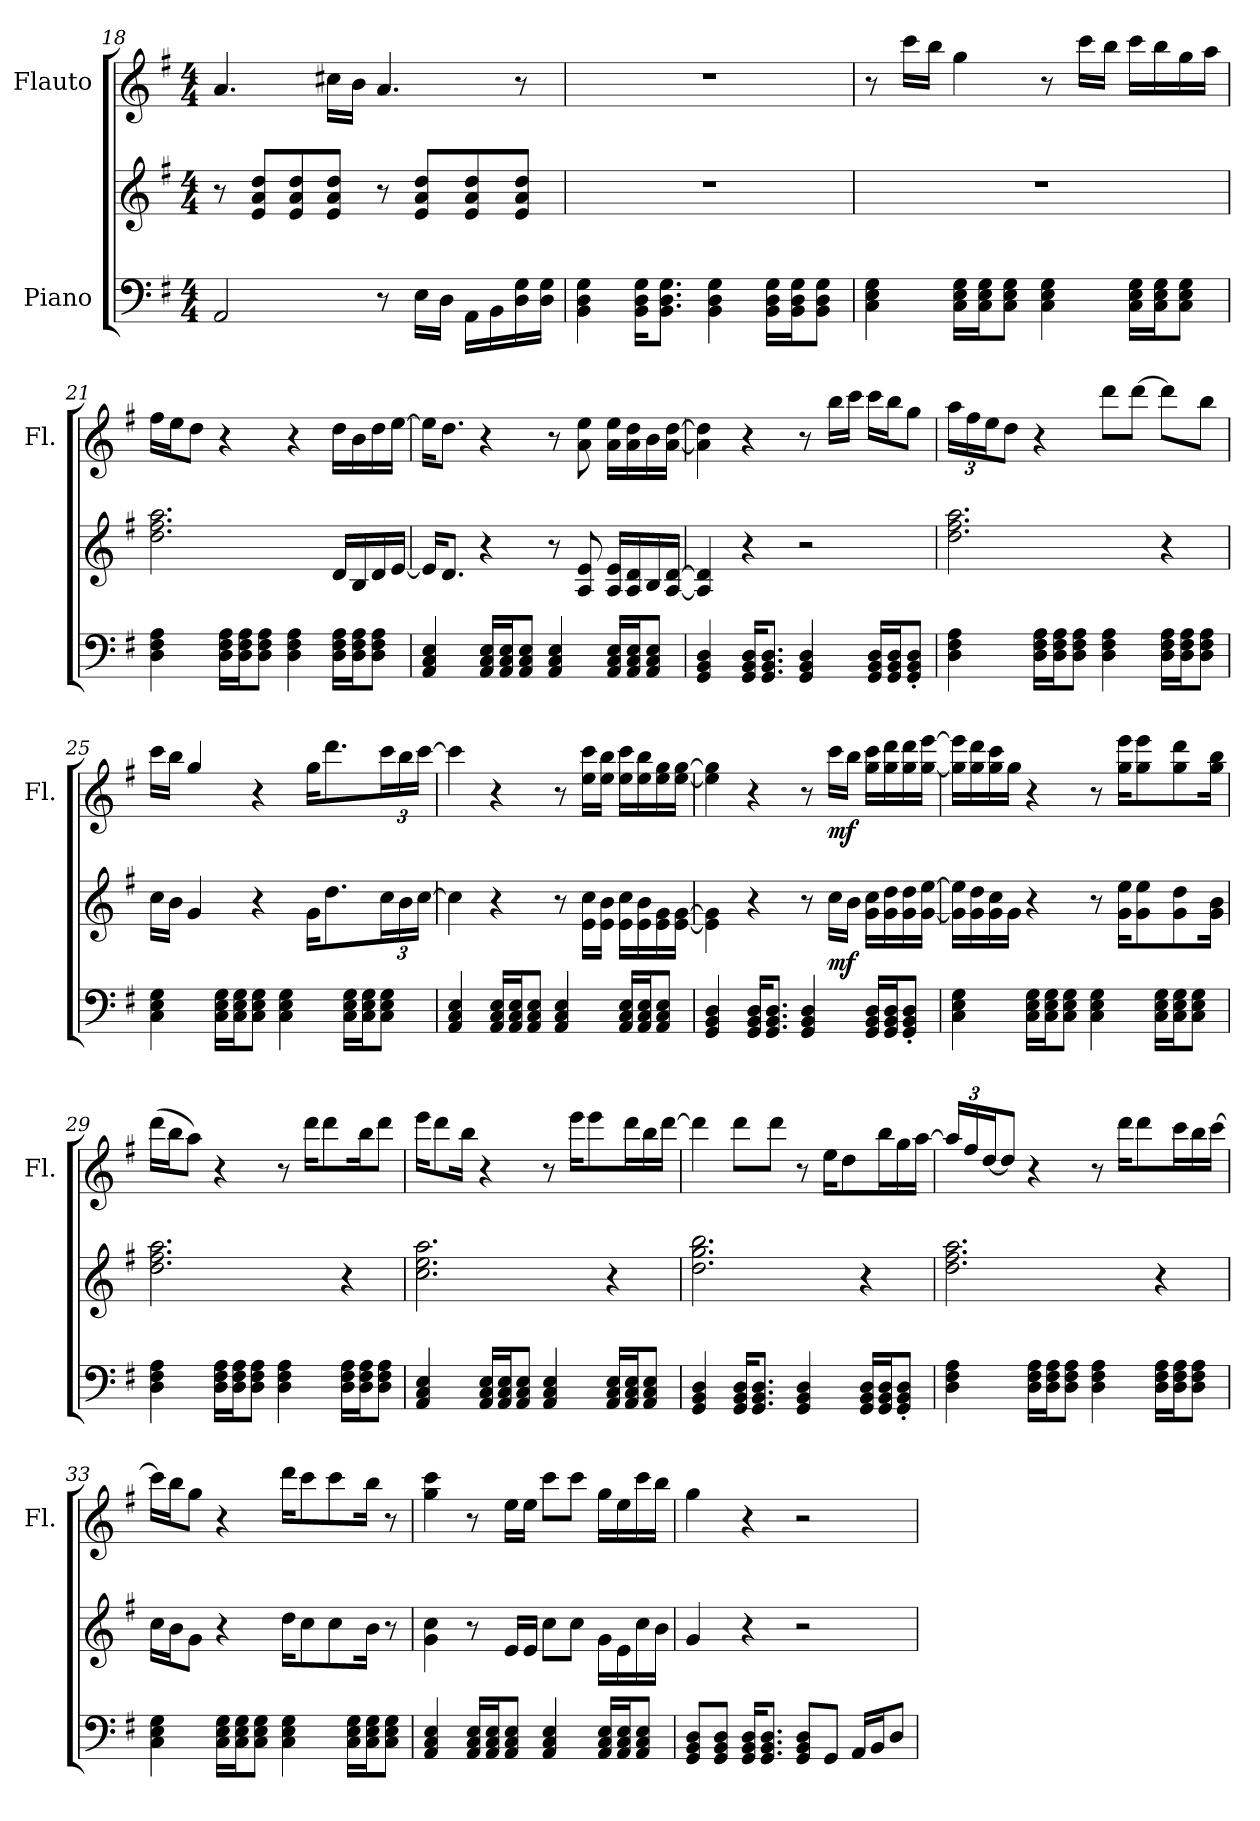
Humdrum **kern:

**kern	**kern	**dynam	**kern	**dynam
*part2	*part2	*part2	*part1	*part1
*staff3	*staff2	*staff2/3	*staff1	*staff1
*I"Piano	*	*	*I"Flauto	*
*	*	*	*I'Fl.	*
!!LO:PB:g=z
*clefF4	*clefG2	*	*clefG2	*
*k[f#]	*k[f#]	*	*k[f#]	*
*M4/4	*M4/4	*	*M4/4	*
=18	=18	=18	=18	=18
2AA/	8r	.	4.a/	.
.	8e/ 8a/ 8dd/L	.	.	.
.	8e/ 8a/ 8dd/	.	.	.
.	8e/ 8a/ 8dd/J	.	16cc#X\LL	.
.	.	.	16b\JJ	.
8r	8r	.	4.a/	.
16E\LL	8e/ 8a/ 8dd/L	.	.	.
16D\JJ	.	.	.	.
16AA\LL	8e/ 8a/ 8dd/	.	.	.
16BB\	.	.	.	.
16D\ 16G\	8e/ 8a/ 8dd/J	.	8r	.
16D\ 16G\JJ	.	.	.	.
=19	=19	=19	=19	=19
4BB\ 4D\ 4G\	1r	.	1r	.
16BB\ 16D\ 16G\KL	.	.	.	.
8.BB\ 8.D\ 8.G\J	.	.	.	.
4BB\ 4D\ 4G\	.	.	.	.
16BB\ 16D\ 16G\LL	.	.	.	.
16BB\ 16D\ 16G\J	.	.	.	.
8BB\ 8D\ 8G\J	.	.	.	.
=20	=20	=20	=20	=20
4C\ 4E\ 4G\	1r	.	8r	.
.	.	.	16ccc\LL	.
.	.	.	16bb\JJ	.
16C\ 16E\ 16G\LL	.	.	4gg\	.
16C\ 16E\ 16G\J	.	.	.	.
8C\ 8E\ 8G\J	.	.	.	.
4C\ 4E\ 4G\	.	.	8r	.
.	.	.	16ccc\LL	.
.	.	.	16bb\JJ	.
16C\ 16E\ 16G\LL	.	.	16ccc\LL	.
16C\ 16E\ 16G\J	.	.	16bb\	.
8C\ 8E\ 8G\J	.	.	16gg\	.
.	.	.	16aa\JJ	.
=21	=21	=21	=21	=21
4D\ 4F#\ 4A\	2.dd\ 2.ff#\ 2.aa\	.	16ff#\LL	.
.	.	.	16ee\J	.
.	.	.	8dd\J	.
16D\ 16F#\ 16A\LL	.	.	4r	.
16D\ 16F#\ 16A\J	.	.	.	.
8D\ 8F#\ 8A\J	.	.	.	.
4D\ 4F#\ 4A\	.	.	4r	.
16D\ 16F#\ 16A\LL	16d/LL	.	16dd\LL	.
16D\ 16F#\ 16A\J	16B/	.	16b\	.
8D\ 8F#\ 8A\J	16d/	.	16dd\	.
.	[16e/JJ	.	[16ee\JJ	.
!!LO:LB:g=z
=22	=22	=22	=22	=22
4AA/ 4C/ 4E/	16e/KL]	.	16ee\KL]	.
.	8.d/J	.	8.dd\J	.
16AA/ 16C/ 16E/LL	4r	.	4r	.
16AA/ 16C/ 16E/J	.	.	.	.
8AA/ 8C/ 8E/J	.	.	.	.
4AA/ 4C/ 4E/	8r	.	8r	.
.	8A/ 8e/	.	8a\ 8ee\	.
16AA/ 16C/ 16E/LL	16A/ 16e/LL	.	16a\ 16ee\LL	.
16AA/ 16C/ 16E/J	16A/ 16d/	.	16a\ 16dd\	.
8AA/ 8C/ 8E/J	16B/	.	16b\	.
.	[16A/ [16d/JJ	.	[16a\ [16dd\JJ	.
=23	=23	=23	=23	=23
4GG/ 4BB/ 4D/	4A/] 4d/]	.	4a\] 4dd\]	.
16GG/ 16BB/ 16D/KL	4r	.	4r	.
8.GG/ 8.BB/ 8.D/J	.	.	.	.
4GG/ 4BB/ 4D/	2r	.	8r	.
.	.	.	16bb\LL	.
.	.	.	16ccc\JJ	.
16GG/ 16BB/ 16D/LL	.	.	16ccc\LL	.
16GG/ 16BB/ 16D/J	.	.	16bb\J	.
8GG/' 8BB/' 8D/'J	.	.	8gg\J	.
=24	=24	=24	=24	=24
*	*	*	*Xbrackettup	*
4D\ 4F#\ 4A\	2.dd\ 2.ff#\ 2.aa\	.	24aa\LL	.
.	.	.	24ff#\	.
.	.	.	24ee\J	.
.	.	.	8dd\J	.
16D\ 16F#\ 16A\LL	.	.	4r	.
16D\ 16F#\ 16A\J	.	.	.	.
8D\ 8F#\ 8A\J	.	.	.	.
4D\ 4F#\ 4A\	.	.	8ddd\L	.
.	.	.	[8ddd\J	.
16D\ 16F#\ 16A\LL	4r	.	8ddd\L]	.
16D\ 16F#\ 16A\J	.	.	.	.
8D\ 8F#\ 8A\J	.	.	8bb\J	.
=25	=25	=25	=25	=25
4C\ 4E\ 4G\	16cc\LL	.	16ccc\LL	.
.	16b\JJ	.	16bb\JJ	.
.	4g/	.	4gg/	.
16C\ 16E\ 16G\LL	.	.	.	.
16C\ 16E\ 16G\J	.	.	.	.
8C\ 8E\ 8G\J	4r	.	4r	.
4C\ 4E\ 4G\	.	.	.	.
.	16g\KL	.	16gg\KL	.
.	8.dd\	.	8.ddd\	.
16C\ 16E\ 16G\LL	.	.	.	.
16C\ 16E\ 16G\J	.	.	.	.
*	*Xbrackettup	*	*	*
8C\ 8E\ 8G\J	24cc\L	.	24ccc\L	.
.	24b\	.	24bb\	.
.	[24cc\JJ	.	[24ccc\JJ	.
!!LO:LB:g=z
=26	=26	=26	=26	=26
4AA/ 4C/ 4E/	4cc\]	.	4ccc\]	.
16AA/ 16C/ 16E/LL	4r	.	4r	.
16AA/ 16C/ 16E/J	.	.	.	.
8AA/ 8C/ 8E/J	.	.	.	.
4AA/ 4C/ 4E/	8r	.	8r	.
.	16e\ 16cc\LL	.	16ee\ 16ccc\LL	.
.	16e\ 16b\JJ	.	16ee\ 16bb\JJ	.
16AA/ 16C/ 16E/LL	16e\ 16cc\LL	.	16ee\ 16ccc\LL	.
16AA/ 16C/ 16E/J	16e\ 16b\	.	16ee\ 16bb\	.
8AA/ 8C/ 8E/J	16e\ 16g\	.	16ee\ 16gg\	.
.	[16e\ [16g\JJ	.	[16ee\ [16gg\JJ	.
=27	=27	=27	=27	=27
4GG/ 4BB/ 4D/	4e\] 4g\]	.	4ee\] 4gg\]	.
16GG/ 16BB/ 16D/KL	4r	.	4r	.
8.GG/ 8.BB/ 8.D/J	.	.	.	.
4GG/ 4BB/ 4D/	8r	.	8r	.
!	!	!LO:DY:b	!	!LO:DY:b
.	16cc\LL	mf	16ccc\LL	mf
.	16b\JJ	.	16bb\JJ	.
16GG/ 16BB/ 16D/LL	16g\ 16cc\LL	.	16gg\ 16ccc\LL	.
16GG/ 16BB/ 16D/J	16g\ 16dd\	.	16gg\ 16ddd\	.
8GG/' 8BB/' 8D/'J	16g\ 16dd\	.	16gg\ 16ddd\	.
.	[16g\ [16ee\JJ	.	[16gg\ [16eee\JJ	.
=28	=28	=28	=28	=28
4C\ 4E\ 4G\	16g\] 16ee\]LL	.	16gg\] 16eee\]LL	.
.	16g\ 16dd\	.	16gg\ 16ddd\	.
.	16g\ 16cc\	.	16gg\ 16ccc\	.
.	16g\JJ	.	16gg\JJ	.
16C\ 16E\ 16G\LL	4r	.	4r	.
16C\ 16E\ 16G\J	.	.	.	.
8C\ 8E\ 8G\J	.	.	.	.
4C\ 4E\ 4G\	8r	.	8r	.
.	16g\ 16ee\KL	.	16gg\ 16eee\KL	.
.	8g\ 8ee\	.	8gg\ 8eee\	.
16C\ 16E\ 16G\LL	.	.	.	.
16C\ 16E\ 16G\J	8g\ 8dd\	.	8gg\ 8ddd\	.
8C\ 8E\ 8G\J	.	.	.	.
.	16g\ 16b\Jk	.	16gg\ 16bb\Jk	.
=29	=29	=29	=29	=29
4D\ 4F#\ 4A\	2.dd\ 2.ff#\ 2.aa\	.	(>16ddd\LL	.
.	.	.	16bb\J	.
.	.	.	8aa\J)	.
16D\ 16F#\ 16A\LL	.	.	4r	.
16D\ 16F#\ 16A\J	.	.	.	.
8D\ 8F#\ 8A\J	.	.	.	.
4D\ 4F#\ 4A\	.	.	8r	.
.	.	.	16ddd\KL	.
.	.	.	8ddd\	.
16D\ 16F#\ 16A\LL	4r	.	.	.
16D\ 16F#\ 16A\J	.	.	16bb\K	.
8D\ 8F#\ 8A\J	.	.	8ddd\J	.
!!LO:LB:g=z
=30	=30	=30	=30	=30
4AA/ 4C/ 4E/	2.cc\ 2.ee\ 2.aa\	.	16eee\KL	.
.	.	.	8ddd\	.
.	.	.	16bb\Jk	.
16AA/ 16C/ 16E/LL	.	.	4r	.
16AA/ 16C/ 16E/J	.	.	.	.
8AA/ 8C/ 8E/J	.	.	.	.
4AA/ 4C/ 4E/	.	.	8r	.
.	.	.	16eee\KL	.
.	.	.	8eee\	.
16AA/ 16C/ 16E/LL	4r	.	.	.
16AA/ 16C/ 16E/J	.	.	16ddd\L	.
8AA/ 8C/ 8E/J	.	.	16bb\	.
.	.	.	[16ddd\JJ	.
=31	=31	=31	=31	=31
4GG/ 4BB/ 4D/	2.dd\ 2.gg\ 2.bb\	.	4ddd\]	.
16GG/ 16BB/ 16D/KL	.	.	8ddd\L	.
8.GG/ 8.BB/ 8.D/J	.	.	.	.
.	.	.	8ddd\J	.
4GG/ 4BB/ 4D/	.	.	8r	.
.	.	.	16ee\KL	.
.	.	.	8dd\	.
16GG/ 16BB/ 16D/LL	4r	.	.	.
16GG/ 16BB/ 16D/J	.	.	16bb\L	.
8GG/' 8BB/' 8D/'J	.	.	16gg\	.
.	.	.	[16aa\JJ	.
=32	=32	=32	=32	=32
4D\ 4F#\ 4A\	2.dd\ 2.ff#\ 2.aa\	.	24aa/LL]	.
.	.	.	24ff#/	.
.	.	.	[24dd/J	.
.	.	.	8dd/J]	.
16D\ 16F#\ 16A\LL	.	.	4r	.
16D\ 16F#\ 16A\J	.	.	.	.
8D\ 8F#\ 8A\J	.	.	.	.
4D\ 4F#\ 4A\	.	.	8r	.
.	.	.	16ddd\KL	.
.	.	.	8ddd\	.
16D\ 16F#\ 16A\LL	4r	.	.	.
16D\ 16F#\ 16A\J	.	.	16ccc\L	.
8D\ 8F#\ 8A\J	.	.	16bb\	.
.	.	.	[16ccc\JJ	.
=33	=33	=33	=33	=33
4C\ 4E\ 4G\	16cc\LL	.	16ccc\LL]	.
.	16b\J	.	16bb\J	.
.	8g\J	.	8gg\J	.
16C\ 16E\ 16G\LL	4r	.	4r	.
16C\ 16E\ 16G\J	.	.	.	.
8C\ 8E\ 8G\J	.	.	.	.
4C\ 4E\ 4G\	16dd\KL	.	16ddd\KL	.
.	8cc\	.	8ccc\	.
.	8cc\	.	8ccc\	.
16C\ 16E\ 16G\LL	.	.	.	.
16C\ 16E\ 16G\J	16b\Jk	.	16bb\Jk	.
8C\ 8E\ 8G\J	8r	.	8r	.
!!LO:LB:g=z
=34	=34	=34	=34	=34
4AA/ 4C/ 4E/	4g\ 4cc\	.	4gg\ 4ccc\	.
16AA/ 16C/ 16E/LL	8r	.	8r	.
16AA/ 16C/ 16E/J	.	.	.	.
8AA/ 8C/ 8E/J	16e/LL	.	16ee\LL	.
.	16e/JJ	.	16ee\JJ	.
4AA/ 4C/ 4E/	8cc\L	.	8ccc\L	.
.	8cc\J	.	8ccc\J	.
16AA/ 16C/ 16E/LL	16g\LL	.	16gg\LL	.
16AA/ 16C/ 16E/J	16e\	.	16ee\	.
8AA/ 8C/ 8E/J	16cc\	.	16ccc\	.
.	16b\JJ	.	16bb\JJ	.
=35	=35	=35	=35	=35
8GG/ 8BB/ 8D/L	4g/	.	4gg\	.
8GG/ 8BB/ 8D/J	.	.	.	.
16GG/ 16BB/ 16D/KL	4r	.	4r	.
8.GG/ 8.BB/ 8.D/J	.	.	.	.
8GG/ 8BB/ 8D/L	2r	.	2r	.
8GG/J	.	.	.	.
16AA/LL	.	.	.	.
16BB/J	.	.	.	.
8D/J	.	.	.	.
=	=	=	=	=
*-	*-	*-	*-	*-
